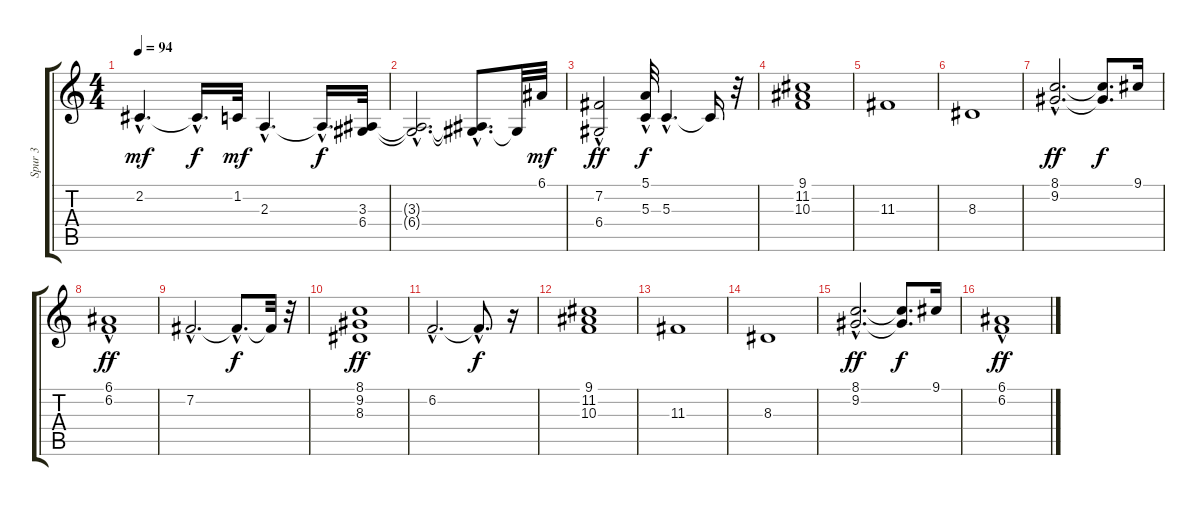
\track ("Spur 3" "Spur 3") {instrument acousticgrandpiano}
\staff {score tabs}
\tuning (E4 B3 G3 D3 A2 E2) {hide}
\ts (4 4)
\tempo 94
\clef g2
\ks c
2.2{hac}.4{d dy mf} 2.2{hac t}.16{d dy f} 1.2.32{dy mf} 2.3{hac}.4{d} 2.3{hac t}.16{d dy f} (3.3 6.4).32 |
(3.3{hac t} 6.4{hac t}).2{d} (3.3{hac t} 6.4{hac t}).8{d} 6.4{t}.32 6.1.32{dy mf} |
(7.2 6.4{hac}).2{dy ff} (5.1{hac} 5.3{hac}).32{dy f} 5.3{hac}.4{d} 5.3{t}.16 r.32 |
(9.1 11.2 10.3).1 |
11.3.1 |
8.3.1 |
(8.1{hac} 9.2{hac}).2{d dy ff} (8.1{t} 9.2{t}).8{d dy f} 9.1.16 |
(6.1 6.2{hac}).1{dy ff} |
7.2{hac}.2{d} 7.2{hac t}.8{d dy f} 7.2{t}.32 r.32 |
(8.1 9.2 8.3).1{dy ff} |
6.2{hac}.2{d} 6.2{hac t}.8{d dy f} r.16 |
(9.1 11.2 10.3).1 |
11.3.1 |
8.3.1 |
(8.1{hac} 9.2{hac}).2{d dy ff} (8.1{t} 9.2{t}).8{d dy f} 9.1.16 |
(6.1 6.2{hac}).1{dy ff}
